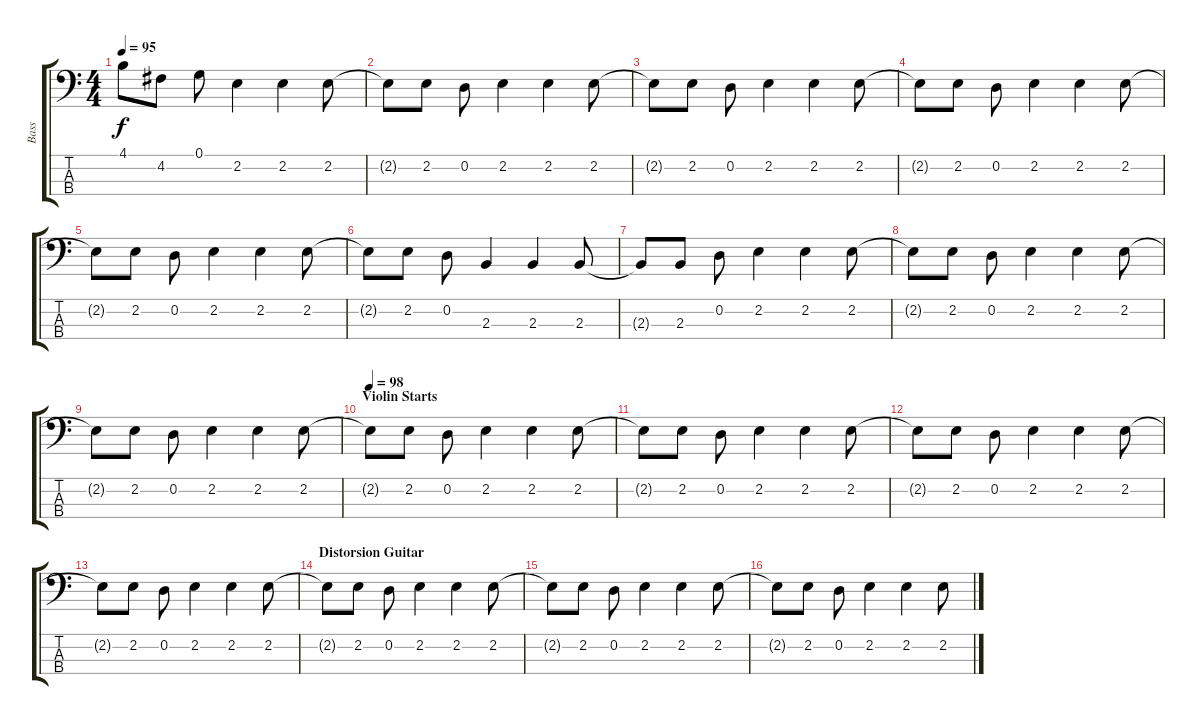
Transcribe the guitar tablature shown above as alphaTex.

\track ("Bass" "Bass") {instrument electricbasspick}
\staff {score tabs}
\tuning (G2 D2 A1 E1) {hide}
\ts (4 4)
\tempo 95
\clef f4
\ks c
4.1{t}.8{dy f} 4.2.8 0.1.8 2.2.4 2.2.4 2.2.8 |
2.2{t}.8 2.2.8 0.2.8 2.2.4 2.2.4 2.2.8 |
2.2{t}.8 2.2.8 0.2.8 2.2.4 2.2.4 2.2.8 |
2.2{t}.8 2.2.8 0.2.8 2.2.4 2.2.4 2.2.8 |
2.2{t}.8 2.2.8 0.2.8 2.2.4 2.2.4 2.2.8 |
2.2{t}.8 2.2.8 0.2.8 2.3.4 2.3.4 2.3.8 |
2.3{t}.8 2.3.8 0.2.8 2.2.4 2.2.4 2.2.8 |
2.2{t}.8 2.2.8 0.2.8 2.2.4 2.2.4 2.2.8 |
2.2{t}.8 2.2.8 0.2.8 2.2.4 2.2.4 2.2.8 |
\section ("" "Violin Starts")
\tempo 98
2.2{t}.8 2.2.8 0.2.8 2.2.4 2.2.4 2.2.8 |
2.2{t}.8 2.2.8 0.2.8 2.2.4 2.2.4 2.2.8 |
2.2{t}.8 2.2.8 0.2.8 2.2.4 2.2.4 2.2.8 |
2.2{t}.8 2.2.8 0.2.8 2.2.4 2.2.4 2.2.8 |
\section ("" "Distorsion Guitar")
2.2{t}.8 2.2.8 0.2.8 2.2.4 2.2.4 2.2.8 |
2.2{t}.8 2.2.8 0.2.8 2.2.4 2.2.4 2.2.8 |
2.2{t}.8 2.2.8 0.2.8 2.2.4 2.2.4 2.2.8
